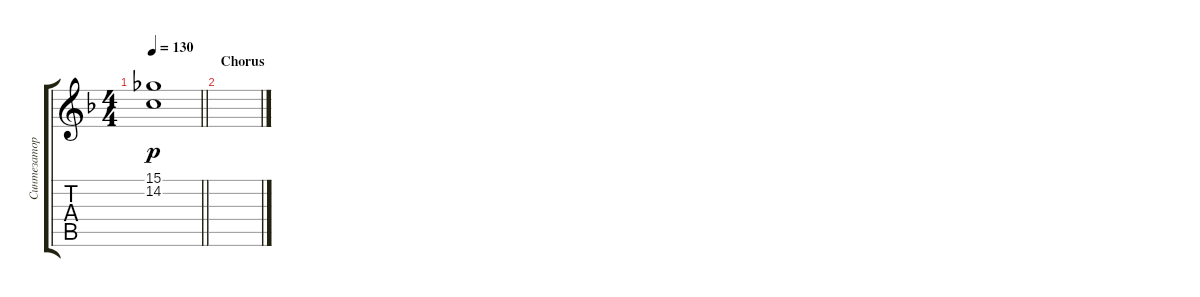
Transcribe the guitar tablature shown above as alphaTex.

\track ("Синтезатор" "Синтезатор") {instrument stringensemble1}
\staff {score tabs}
\tuning (Eb4 Bb3 Gb3 Db3 Ab2 Eb2) {hide}
\ts (4 4)
\tempo 130
\clef g2
\barLineRight lightlight
\ks dminor
(15.1 14.2).1{dy p} |
\section ("" "Chorus")
